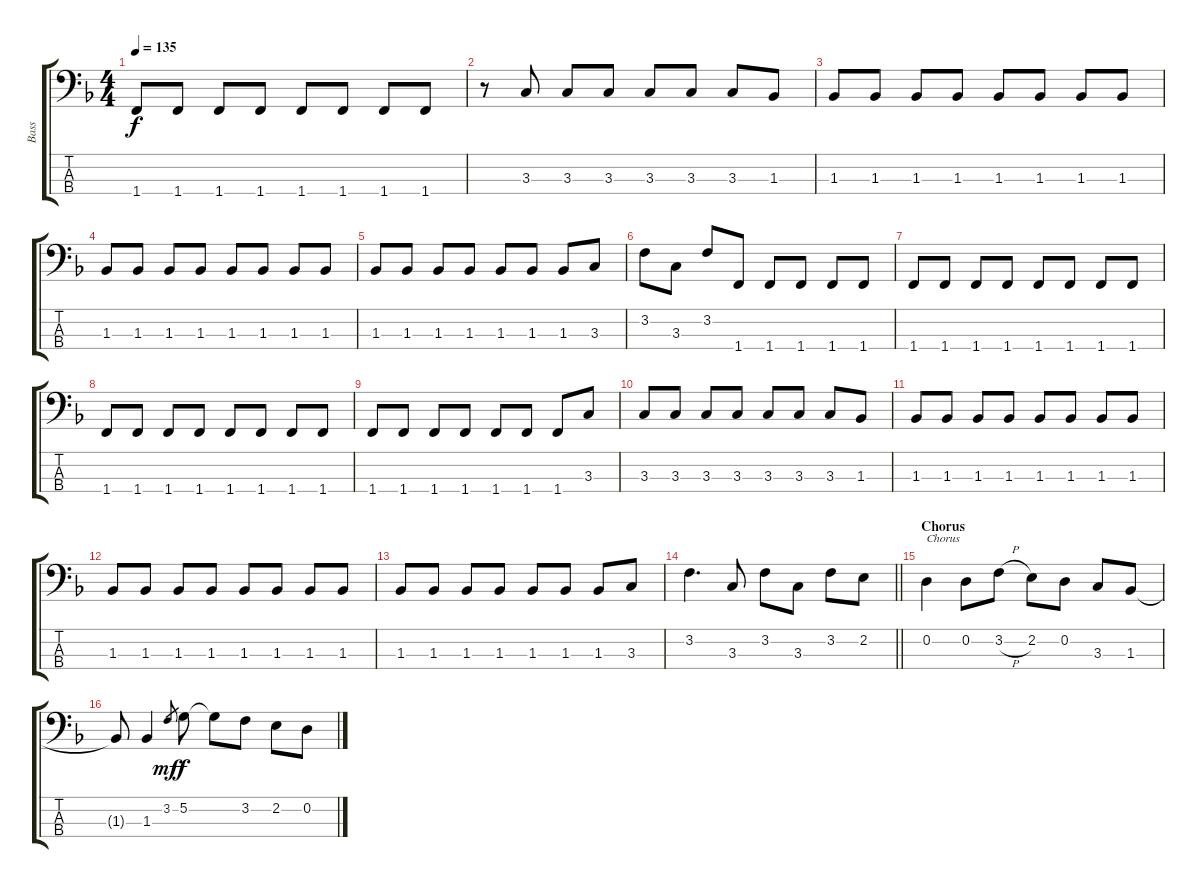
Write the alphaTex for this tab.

\track ("Bass" "Bass") {instrument electricbassfinger}
\staff {score tabs}
\tuning (G2 D2 A1 E1) {hide}
\ts (4 4)
\tempo 135
\clef f4
\ks f
1.4.8{dy f} 1.4.8 1.4.8 1.4.8 1.4.8 1.4.8 1.4.8 1.4.8 |
r.8 3.3.8 3.3.8 3.3.8 3.3.8 3.3.8 3.3.8 1.3.8 |
1.3.8 1.3.8 1.3.8 1.3.8 1.3.8 1.3.8 1.3.8 1.3.8 |
1.3.8 1.3.8 1.3.8 1.3.8 1.3.8 1.3.8 1.3.8 1.3.8 |
1.3.8 1.3.8 1.3.8 1.3.8 1.3.8 1.3.8 1.3.8 3.3.8 |
3.2.8 3.3.8 3.2.8 1.4.8 1.4.8 1.4.8 1.4.8 1.4.8 |
1.4.8 1.4.8 1.4.8 1.4.8 1.4.8 1.4.8 1.4.8 1.4.8 |
1.4.8 1.4.8 1.4.8 1.4.8 1.4.8 1.4.8 1.4.8 1.4.8 |
1.4.8 1.4.8 1.4.8 1.4.8 1.4.8 1.4.8 1.4.8 3.3.8 |
3.3.8 3.3.8 3.3.8 3.3.8 3.3.8 3.3.8 3.3.8 1.3.8 |
1.3.8 1.3.8 1.3.8 1.3.8 1.3.8 1.3.8 1.3.8 1.3.8 |
1.3.8 1.3.8 1.3.8 1.3.8 1.3.8 1.3.8 1.3.8 1.3.8 |
1.3.8 1.3.8 1.3.8 1.3.8 1.3.8 1.3.8 1.3.8 3.3.8 |
\barLineRight lightlight
3.2.4{d} 3.3.8 3.2.8 3.3.8 3.2.8 2.2.8 |
\section ("" "Chorus")
0.2.4{txt "Chorus"} 0.2.8 3.2{h}.8 2.2.8 0.2.8 3.3.8 1.3.8 |
1.3{t}.8 1.3.4 3.2.8{gr dy mf} 5.2.8{dy f} 5.2{t}.8 3.2.8 2.2.8 0.2.8
